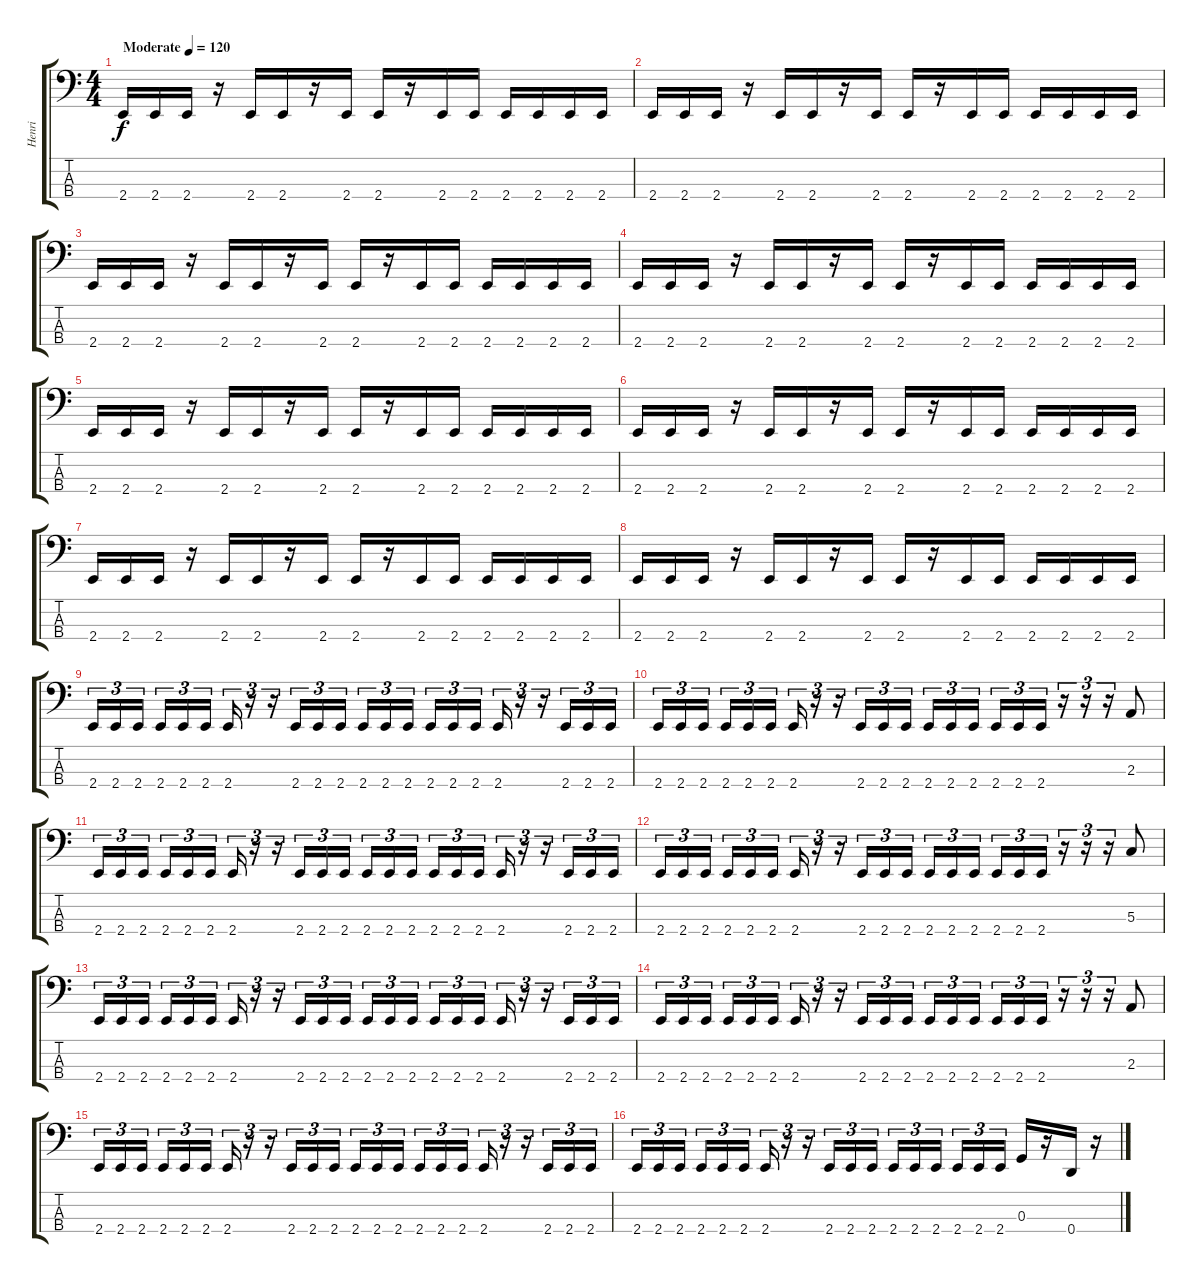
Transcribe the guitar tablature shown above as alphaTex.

\track ("Henri" "Henri") {instrument electricbasspick}
\staff {score tabs}
\tuning (F2 C2 G1 D1) {hide}
\ts (4 4)
\tempo (120 "Moderate")
\clef f4
\ks c
2.4.16{dy f instrument electricbasspick} 2.4.16 2.4.16 r.16 2.4.16 2.4.16 r.16 2.4.16 2.4.16 r.16 2.4.16 2.4.16 2.4.16 2.4.16 2.4.16 2.4.16 |
2.4.16 2.4.16 2.4.16 r.16 2.4.16 2.4.16 r.16 2.4.16 2.4.16 r.16 2.4.16 2.4.16 2.4.16 2.4.16 2.4.16 2.4.16 |
2.4.16 2.4.16 2.4.16 r.16 2.4.16 2.4.16 r.16 2.4.16 2.4.16 r.16 2.4.16 2.4.16 2.4.16 2.4.16 2.4.16 2.4.16 |
2.4.16 2.4.16 2.4.16 r.16 2.4.16 2.4.16 r.16 2.4.16 2.4.16 r.16 2.4.16 2.4.16 2.4.16 2.4.16 2.4.16 2.4.16 |
2.4.16 2.4.16 2.4.16 r.16 2.4.16 2.4.16 r.16 2.4.16 2.4.16 r.16 2.4.16 2.4.16 2.4.16 2.4.16 2.4.16 2.4.16 |
2.4.16 2.4.16 2.4.16 r.16 2.4.16 2.4.16 r.16 2.4.16 2.4.16 r.16 2.4.16 2.4.16 2.4.16 2.4.16 2.4.16 2.4.16 |
2.4.16 2.4.16 2.4.16 r.16 2.4.16 2.4.16 r.16 2.4.16 2.4.16 r.16 2.4.16 2.4.16 2.4.16 2.4.16 2.4.16 2.4.16 |
2.4.16 2.4.16 2.4.16 r.16 2.4.16 2.4.16 r.16 2.4.16 2.4.16 r.16 2.4.16 2.4.16 2.4.16 2.4.16 2.4.16 2.4.16 |
2.4.16{tu (3 2)} 2.4.16{tu (3 2)} 2.4.16{tu (3 2) beam splitsecondary} 2.4.16{tu (3 2)} 2.4.16{tu (3 2)} 2.4.16{tu (3 2)} 2.4.16{tu (3 2)} r.16{tu (3 2)} r.16{tu (3 2)} 2.4.16{tu (3 2)} 2.4.16{tu (3 2)} 2.4.16{tu (3 2)} 2.4.16{tu (3 2)} 2.4.16{tu (3 2)} 2.4.16{tu (3 2) beam splitsecondary} 2.4.16{tu (3 2)} 2.4.16{tu (3 2)} 2.4.16{tu (3 2)} 2.4.16{tu (3 2)} r.16{tu (3 2)} r.16{tu (3 2)} 2.4.16{tu (3 2)} 2.4.16{tu (3 2)} 2.4.16{tu (3 2)} |
2.4.16{tu (3 2)} 2.4.16{tu (3 2)} 2.4.16{tu (3 2) beam splitsecondary} 2.4.16{tu (3 2)} 2.4.16{tu (3 2)} 2.4.16{tu (3 2)} 2.4.16{tu (3 2)} r.16{tu (3 2)} r.16{tu (3 2)} 2.4.16{tu (3 2)} 2.4.16{tu (3 2)} 2.4.16{tu (3 2)} 2.4.16{tu (3 2)} 2.4.16{tu (3 2)} 2.4.16{tu (3 2) beam splitsecondary} 2.4.16{tu (3 2)} 2.4.16{tu (3 2)} 2.4.16{tu (3 2)} r.16{tu (3 2)} r.16{tu (3 2)} r.16{tu (3 2)} 2.3.8 |
2.4.16{tu (3 2)} 2.4.16{tu (3 2)} 2.4.16{tu (3 2) beam splitsecondary} 2.4.16{tu (3 2)} 2.4.16{tu (3 2)} 2.4.16{tu (3 2)} 2.4.16{tu (3 2)} r.16{tu (3 2)} r.16{tu (3 2)} 2.4.16{tu (3 2)} 2.4.16{tu (3 2)} 2.4.16{tu (3 2)} 2.4.16{tu (3 2)} 2.4.16{tu (3 2)} 2.4.16{tu (3 2) beam splitsecondary} 2.4.16{tu (3 2)} 2.4.16{tu (3 2)} 2.4.16{tu (3 2)} 2.4.16{tu (3 2)} r.16{tu (3 2)} r.16{tu (3 2)} 2.4.16{tu (3 2)} 2.4.16{tu (3 2)} 2.4.16{tu (3 2)} |
2.4.16{tu (3 2)} 2.4.16{tu (3 2)} 2.4.16{tu (3 2) beam splitsecondary} 2.4.16{tu (3 2)} 2.4.16{tu (3 2)} 2.4.16{tu (3 2)} 2.4.16{tu (3 2)} r.16{tu (3 2)} r.16{tu (3 2)} 2.4.16{tu (3 2)} 2.4.16{tu (3 2)} 2.4.16{tu (3 2)} 2.4.16{tu (3 2)} 2.4.16{tu (3 2)} 2.4.16{tu (3 2) beam splitsecondary} 2.4.16{tu (3 2)} 2.4.16{tu (3 2)} 2.4.16{tu (3 2)} r.16{tu (3 2)} r.16{tu (3 2)} r.16{tu (3 2)} 5.3.8 |
2.4.16{tu (3 2)} 2.4.16{tu (3 2)} 2.4.16{tu (3 2) beam splitsecondary} 2.4.16{tu (3 2)} 2.4.16{tu (3 2)} 2.4.16{tu (3 2)} 2.4.16{tu (3 2)} r.16{tu (3 2)} r.16{tu (3 2)} 2.4.16{tu (3 2)} 2.4.16{tu (3 2)} 2.4.16{tu (3 2)} 2.4.16{tu (3 2)} 2.4.16{tu (3 2)} 2.4.16{tu (3 2) beam splitsecondary} 2.4.16{tu (3 2)} 2.4.16{tu (3 2)} 2.4.16{tu (3 2)} 2.4.16{tu (3 2)} r.16{tu (3 2)} r.16{tu (3 2)} 2.4.16{tu (3 2)} 2.4.16{tu (3 2)} 2.4.16{tu (3 2)} |
2.4.16{tu (3 2)} 2.4.16{tu (3 2)} 2.4.16{tu (3 2) beam splitsecondary} 2.4.16{tu (3 2)} 2.4.16{tu (3 2)} 2.4.16{tu (3 2)} 2.4.16{tu (3 2)} r.16{tu (3 2)} r.16{tu (3 2)} 2.4.16{tu (3 2)} 2.4.16{tu (3 2)} 2.4.16{tu (3 2)} 2.4.16{tu (3 2)} 2.4.16{tu (3 2)} 2.4.16{tu (3 2) beam splitsecondary} 2.4.16{tu (3 2)} 2.4.16{tu (3 2)} 2.4.16{tu (3 2)} r.16{tu (3 2)} r.16{tu (3 2)} r.16{tu (3 2)} 2.3.8 |
2.4.16{tu (3 2)} 2.4.16{tu (3 2)} 2.4.16{tu (3 2) beam splitsecondary} 2.4.16{tu (3 2)} 2.4.16{tu (3 2)} 2.4.16{tu (3 2)} 2.4.16{tu (3 2)} r.16{tu (3 2)} r.16{tu (3 2)} 2.4.16{tu (3 2)} 2.4.16{tu (3 2)} 2.4.16{tu (3 2)} 2.4.16{tu (3 2)} 2.4.16{tu (3 2)} 2.4.16{tu (3 2) beam splitsecondary} 2.4.16{tu (3 2)} 2.4.16{tu (3 2)} 2.4.16{tu (3 2)} 2.4.16{tu (3 2)} r.16{tu (3 2)} r.16{tu (3 2)} 2.4.16{tu (3 2)} 2.4.16{tu (3 2)} 2.4.16{tu (3 2)} |
2.4.16{tu (3 2)} 2.4.16{tu (3 2)} 2.4.16{tu (3 2) beam splitsecondary} 2.4.16{tu (3 2)} 2.4.16{tu (3 2)} 2.4.16{tu (3 2)} 2.4.16{tu (3 2)} r.16{tu (3 2)} r.16{tu (3 2)} 2.4.16{tu (3 2)} 2.4.16{tu (3 2)} 2.4.16{tu (3 2)} 2.4.16{tu (3 2)} 2.4.16{tu (3 2)} 2.4.16{tu (3 2) beam splitsecondary} 2.4.16{tu (3 2)} 2.4.16{tu (3 2)} 2.4.16{tu (3 2)} 0.3.16 r.16 0.4.16 r.16
